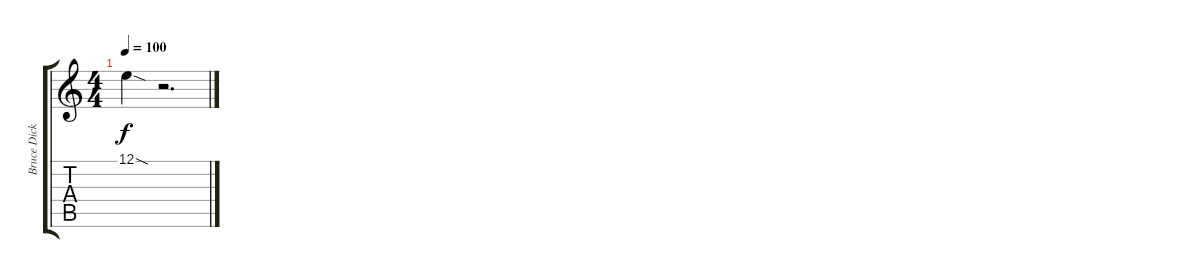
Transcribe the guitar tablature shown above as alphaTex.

\track ("Bruce Dickinson" "Bruce Dick") {instrument lead2sawtooth}
\staff {score tabs}
\tuning (E4 B3 G3 D3 A2 E2) {hide}
\ts (4 4)
\tempo 100
\clef g2
\ks c
12.1{sod}.4{dy f} r.2{d}
